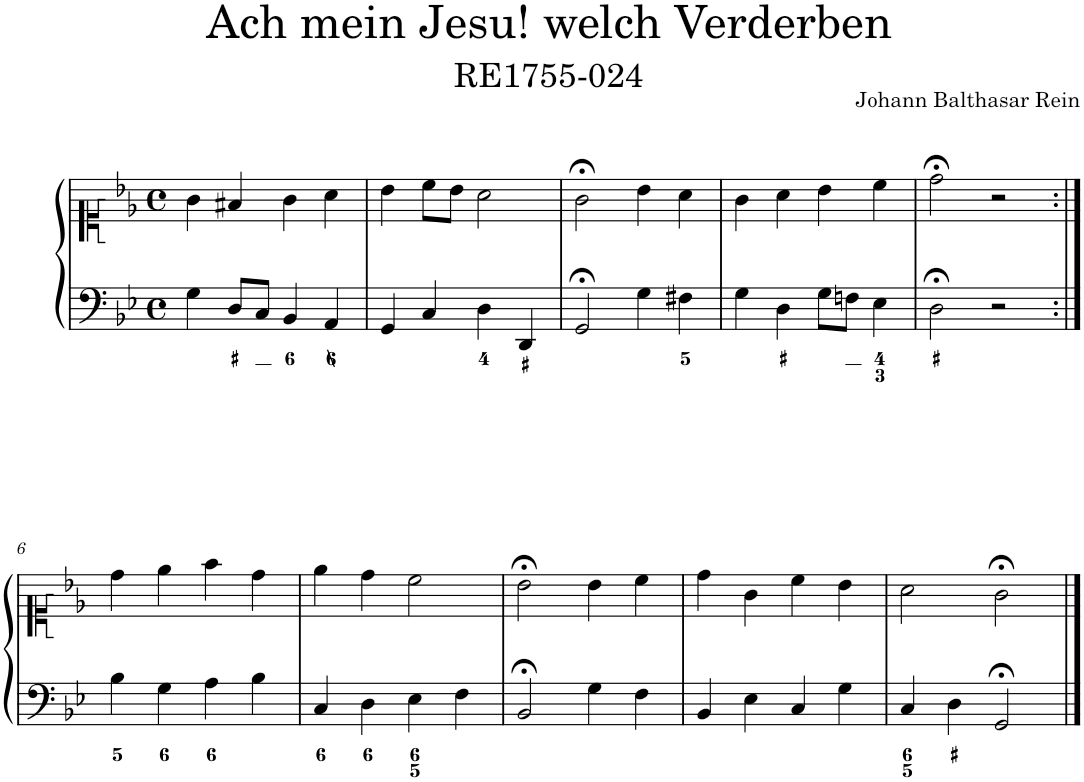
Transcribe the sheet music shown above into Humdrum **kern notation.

**kern	**kern
*part1	*part1
*staff2	*staff1
*I"Piano	*
*I'Pno.	*
*clefF4	*clefC1
*k[b-e-]	*k[b-e-]
*M4/4	*M4/4
*met(c)	*met(c)
=1	=1
4G\	4g\
8D/L	4f#X/
8C/J	.
4BB-/	4g\
4AA/	4a\
=2	=2
4GG/	4b-\
4C/	8cc\L
.	8b-\J
4D\	2a\
4DD/	.
=3	=3
2GG;</	2g;<\
4G\	4b-\
4F#X\	4a\
=4	=4
4G\	4g\
4D\	4a\
8G\L	4b-\
8Fn\J	.
4E-\	4cc\
=5	=5
2D;<\	2dd;<\
2r	2r
!!LO:LB:g=z
=6:|!	=6:|!
4B-\	4dd\
4G\	4ee-\
4A\	4ff\
4B-\	4dd\
=7	=7
4C/	4ee-\
4D\	4dd\
4E-\	2cc\
4F\	.
=8	=8
2BB-;</	2b-;<\
4G\	4b-\
4F\	4cc\
=9	=9
4BB-/	4dd\
4E-\	4g\
4C/	4cc\
4G\	4b-\
=10	=10
4C/	2a\
4D\	.
2GG;</	2g;<\
==	==
*-	*-
